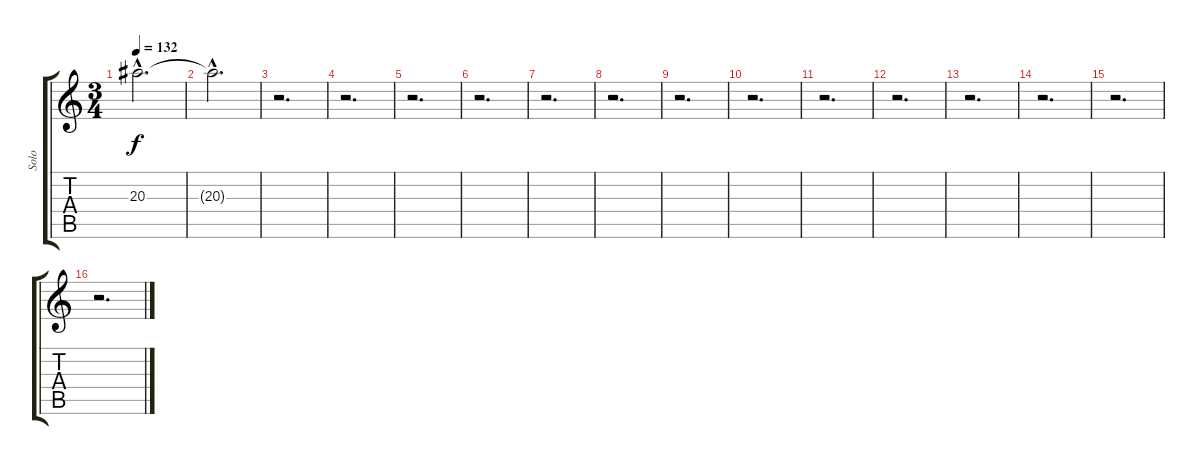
\track ("Solo" "Solo") {instrument distortionguitar}
\staff {score tabs}
\tuning (B3 Gb3 D3 A2 E2 B1) {hide}
\ts (3 4)
\tempo 132
\clef g2
\ks c
20.3{hac t}.2{d dy f} |
20.3{hac t}.2{d volume 2} |
r.2{d} |
r.2{d} |
r.2{d} |
r.2{d} |
r.2{d} |
r.2{d} |
r.2{d} |
r.2{d} |
r.2{d} |
r.2{d} |
r.2{d} |
r.2{d} |
r.2{d} |
r.2{d}
